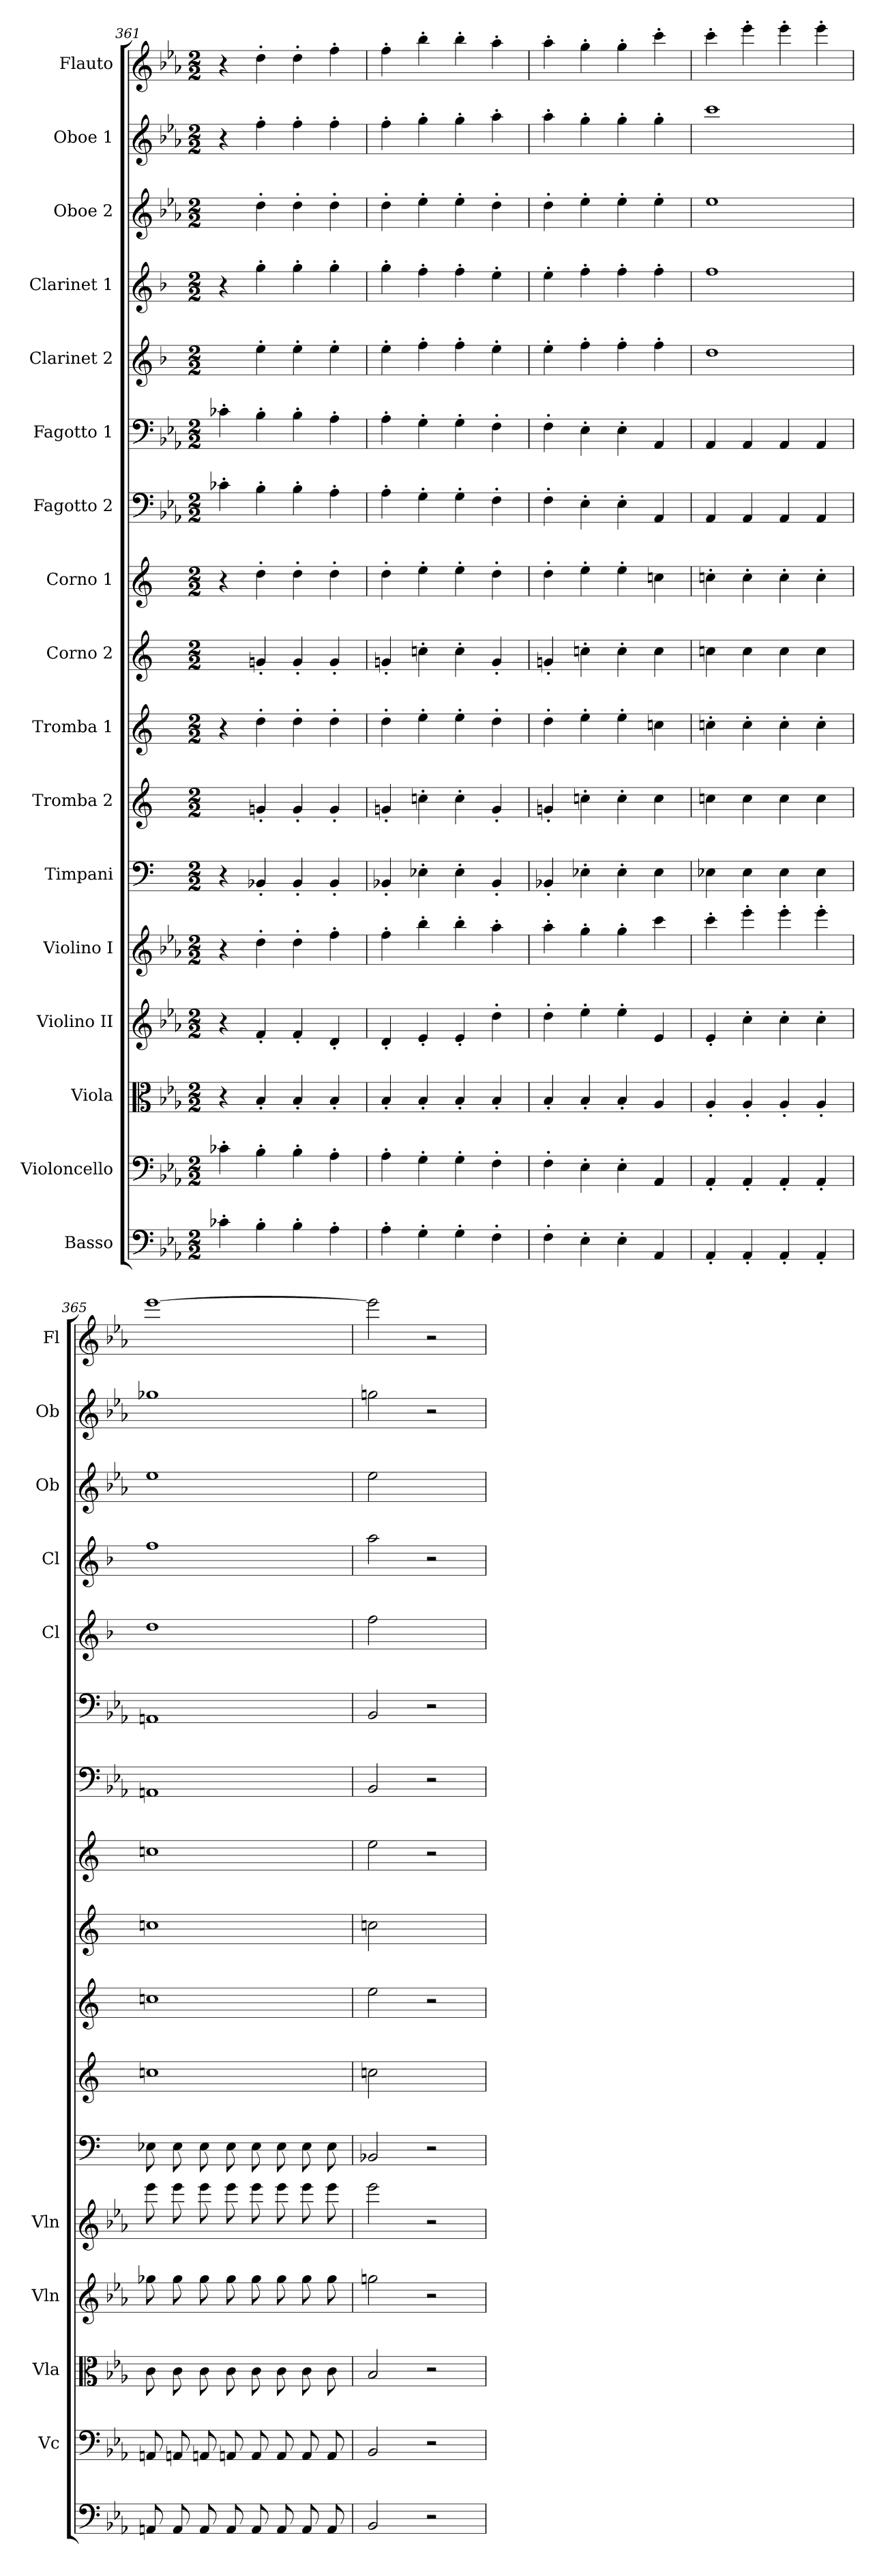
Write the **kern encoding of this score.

**kern	**kern	**kern	**kern	**kern	**kern	**kern	**kern	**kern	**kern	**kern	**kern	**kern	**kern	**kern	**kern	**kern
*part17	*part16	*part15	*part14	*part13	*part12	*part11	*part10	*part9	*part8	*part7	*part6	*part5	*part4	*part3	*part2	*part1
*staff17	*staff16	*staff15	*staff14	*staff13	*staff12	*staff11	*staff10	*staff9	*staff8	*staff7	*staff6	*staff5	*staff4	*staff3	*staff2	*staff1
*I"Basso	*I"Violoncello	*I"Viola	*I"Violino II	*I"Violino I	*I"Timpani	*I"Tromba 2	*I"Tromba 1	*I"Corno 2	*I"Corno 1	*I"Fagotto 2	*I"Fagotto 1	*I"Clarinet 2	*I"Clarinet 1	*I"Oboe 2	*I"Oboe 1	*I"Flauto
*	*I'Vc	*I'Vla	*I'Vln	*I'Vln	*	*	*	*	*	*	*	*I'Cl	*I'Cl	*I'Ob	*I'Ob	*I'Fl
*clefF4	*clefF4	*clefC3	*clefG2	*clefG2	*clefF4	*clefG2	*clefG2	*clefG2	*clefG2	*clefF4	*clefF4	*clefG2	*clefG2	*clefG2	*clefG2	*clefG2
*ITrd7c12	*	*	*	*	*	*ITrd-2c-3	*ITrd-2c-3	*ITrd5c9	*ITrd5c9	*	*	*ITrd1c2	*ITrd1c2	*	*	*
*k[b-e-a-]	*k[b-e-a-]	*k[b-e-a-]	*k[b-e-a-]	*k[b-e-a-]	*	*	*	*	*	*k[b-e-a-]	*k[b-e-a-]	*k[b-e-a-]	*k[b-e-a-]	*k[b-e-a-]	*k[b-e-a-]	*k[b-e-a-]
*M2/2	*M2/2	*M2/2	*M2/2	*M2/2	*M2/2	*M2/2	*M2/2	*M2/2	*M2/2	*M2/2	*M2/2	*M2/2	*M2/2	*M2/2	*M2/2	*M2/2
=361	=361	=361	=361	=361	=361	=361	=361	=361	=361	=361	=361	=361	=361	=361	=361	=361
4C-X'	4c-X'	4r	4r	4r	4r	4ryy	4r	4ryy	4r	4c-X'	4c-X'	4ryy	4r	4ryy	4r	4r
4BB-'	4B-'	4B-'	4f'	4dd'	4BB-X'	4b-X'	4ff'	4B-X'	4f'	4B-'	4B-'	4dd'	4ff'	4dd'	4ff'	4dd'
4BB-'	4B-'	4B-'	4f'	4dd'	4BB-'	4b-'	4ff'	4B-'	4f'	4B-'	4B-'	4dd'	4ff'	4dd'	4ff'	4dd'
4AA-'	4A-'	4B-'	4d'	4ff'	4BB-'	4b-'	4ff'	4B-'	4f'	4A-'	4A-'	4dd'	4ff'	4dd'	4ff'	4ff'
=362	=362	=362	=362	=362	=362	=362	=362	=362	=362	=362	=362	=362	=362	=362	=362	=362
4AA-'	4A-'	4B-'	4d'	4ff'	4BB-X'	4b-X'	4ff'	4B-X'	4f'	4A-'	4A-'	4dd'	4ff'	4dd'	4ff'	4ff'
4GG'	4G'	4B-'	4e-'	4bb-'	4E-X'	4ee-X'	4gg'	4e-X'	4g'	4G'	4G'	4ee-'	4ee-'	4ee-'	4gg'	4bb-'
4GG'	4G'	4B-'	4e-'	4bb-'	4E-'	4ee-'	4gg'	4e-'	4g'	4G'	4G'	4ee-'	4ee-'	4ee-'	4gg'	4bb-'
4FF'	4F'	4B-'	4dd'	4aa-'	4BB-'	4b-'	4ff'	4B-'	4f'	4F'	4F'	4dd'	4dd'	4dd'	4aa-'	4aa-'
=363	=363	=363	=363	=363	=363	=363	=363	=363	=363	=363	=363	=363	=363	=363	=363	=363
4FF'	4F'	4B-'	4dd'	4aa-'	4BB-X'	4b-X'	4ff'	4B-X'	4f'	4F'	4F'	4dd'	4dd'	4dd'	4aa-'	4aa-'
4EE-'	4E-'	4B-'	4ee-'	4gg'	4E-X'	4ee-X'	4gg'	4e-X'	4g'	4E-'	4E-'	4ee-'	4ee-'	4ee-'	4gg'	4gg'
4EE-'	4E-'	4B-'	4ee-'	4gg'	4E-'	4ee-'	4gg'	4e-'	4g'	4E-'	4E-'	4ee-'	4ee-'	4ee-'	4gg'	4gg'
4AAA-	4AA-	4A-	4e-	4ccc	4E-	4ee-	4ee-X	4e-	4e-X	4AA-	4AA-	4ee-'	4ee-'	4ee-'	4gg'	4ccc'
=364	=364	=364	=364	=364	=364	=364	=364	=364	=364	=364	=364	=364	=364	=364	=364	=364
4AAA-'	4AA-'	4A-'	4e-'	4ccc'	4E-X	4ee-X	4ee-X'	4e-X	4e-X'	4AA-	4AA-	1cc	1ee-	1ee-	1ccc	4ccc'
4AAA-'	4AA-'	4A-'	4cc'	4eee-'	4E-	4ee-	4ee-'	4e-	4e-'	4AA-	4AA-	.	.	.	.	4eee-'
4AAA-'	4AA-'	4A-'	4cc'	4eee-'	4E-	4ee-	4ee-'	4e-	4e-'	4AA-	4AA-	.	.	.	.	4eee-'
4AAA-'	4AA-'	4A-'	4cc'	4eee-'	4E-	4ee-	4ee-'	4e-	4e-'	4AA-	4AA-	.	.	.	.	4eee-'
=365	=365	=365	=365	=365	=365	=365	=365	=365	=365	=365	=365	=365	=365	=365	=365	=365
8AAAn	8AAn	8c	8gg-X	8eee-	8E-X	1ee-X	1ee-X	1e-X	1e-X	1AAn	1AAn	1cc	1ee-	1ee-	1gg-X	[1eee-
8AAA	8AAn	8c	8gg-	8eee-	8E-	.	.	.	.	.	.	.	.	.	.	.
8AAA	8AAn	8c	8gg-	8eee-	8E-	.	.	.	.	.	.	.	.	.	.	.
8AAA	8AAn	8c	8gg-	8eee-	8E-	.	.	.	.	.	.	.	.	.	.	.
8AAA	8AA	8c	8gg-	8eee-	8E-	.	.	.	.	.	.	.	.	.	.	.
8AAA	8AA	8c	8gg-	8eee-	8E-	.	.	.	.	.	.	.	.	.	.	.
8AAA	8AA	8c	8gg-	8eee-	8E-	.	.	.	.	.	.	.	.	.	.	.
8AAA	8AA	8c	8gg-	8eee-	8E-	.	.	.	.	.	.	.	.	.	.	.
=366	=366	=366	=366	=366	=366	=366	=366	=366	=366	=366	=366	=366	=366	=366	=366	=366
2BBB-	2BB-	2B-	2ggn	2eee-	2BB-X	2ee-X	2gg	2e-X	2g	2BB-	2BB-	2ee-	2gg	2ee-	2ggn	2eee-]
2r	2r	2r	2r	2r	2r	2ryy	2r	2ryy	2r	2r	2r	2ryy	2r	2ryy	2r	2r
=	=	=	=	=	=	=	=	=	=	=	=	=	=	=	=	=
*-	*-	*-	*-	*-	*-	*-	*-	*-	*-	*-	*-	*-	*-	*-	*-	*-
